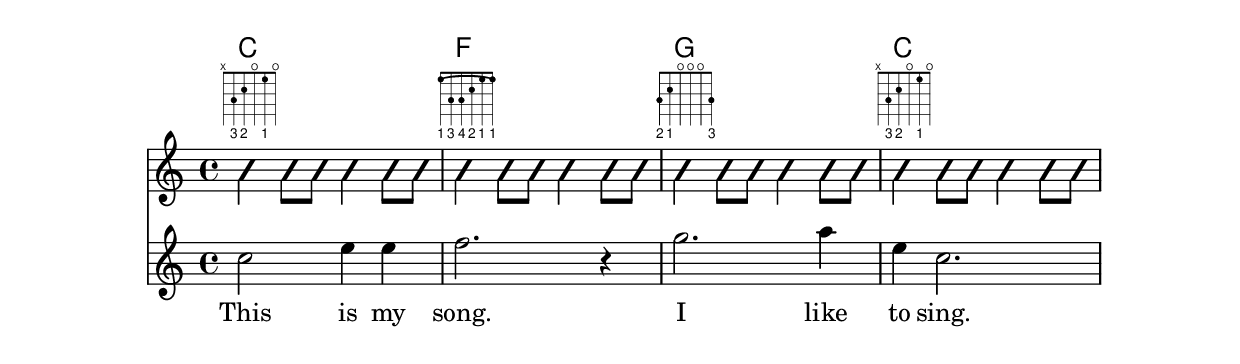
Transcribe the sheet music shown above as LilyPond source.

%% DO NOT EDIT this file manually; it is automatically
%% generated from LSR http://lsr.dsi.unimi.it
%% Make any changes in LSR itself, or in Documentation/snippets/new/ ,
%% and then run scripts/auxiliar/makelsr.py
%%
%% This file is in the public domain.
\version "2.14.0"

\header {
  lsrtags = "rhythms, fretted-strings"

%% Translation of GIT committish: 6977ddc9a3b63ea810eaecb864269c7d847ccf98
  texidoces = "
Para la música de guitarra, es posible mostrar los ritmos de rasgueo,
además de las notas de la melodía, acordes y diagramas de posiciones.

"
  doctitlees = "Ritmos rasgueados de guitarra"


%% Translation of GIT committish: 0a868be38a775ecb1ef935b079000cebbc64de40
  texidocde = "
In Gitarrennotation kann neben Melodie, Akkordbezeichnungen und
Bunddiagrammen auch der Schlagrhythmus angegeben werden.

"
  doctitlede = "Schlagrhythmus für Gitarren"



%% Translation of GIT committish: 015b8e65e5e9a74cea1618b597402b5b74f89b89
  texidocfr = "
En matière de notation pour guitare, il arrive que soient indiqués les
@qq{coups de gratte} en plus de la mélodie, grilles d'accords et
diagrammes de tablature.

"
  doctitlefr = "Rythmique et guitare"

  texidoc = "
For guitar music, it is possible to show strum rhythms, along with
melody notes, chord names and fret diagrams.

"
  doctitle = "Guitar strum rhythms"
} % begin verbatim

\include "predefined-guitar-fretboards.ly"
<<
  \new ChordNames {
    \chordmode {
      c1 | f | g | c
    }
  }
  \new FretBoards {
    \chordmode {
      c1 | f | g | c
    }
  }
  \new Voice \with {
    \consists "Pitch_squash_engraver"
  } {
    \relative c'' {
      \improvisationOn
      c4 c8 c c4 c8 c
      f4 f8 f f4 f8 f
      g4 g8 g g4 g8 g
      c4 c8 c c4 c8 c
    }
  }
  \new Voice = "melody" {
    \relative c'' {
      c2 e4 e4
      f2. r4
      g2. a4
      e4 c2.
    }
  }
  \new Lyrics {
    \lyricsto "melody" {
      This is my song.
      I like to sing.
    }
  }
>>

